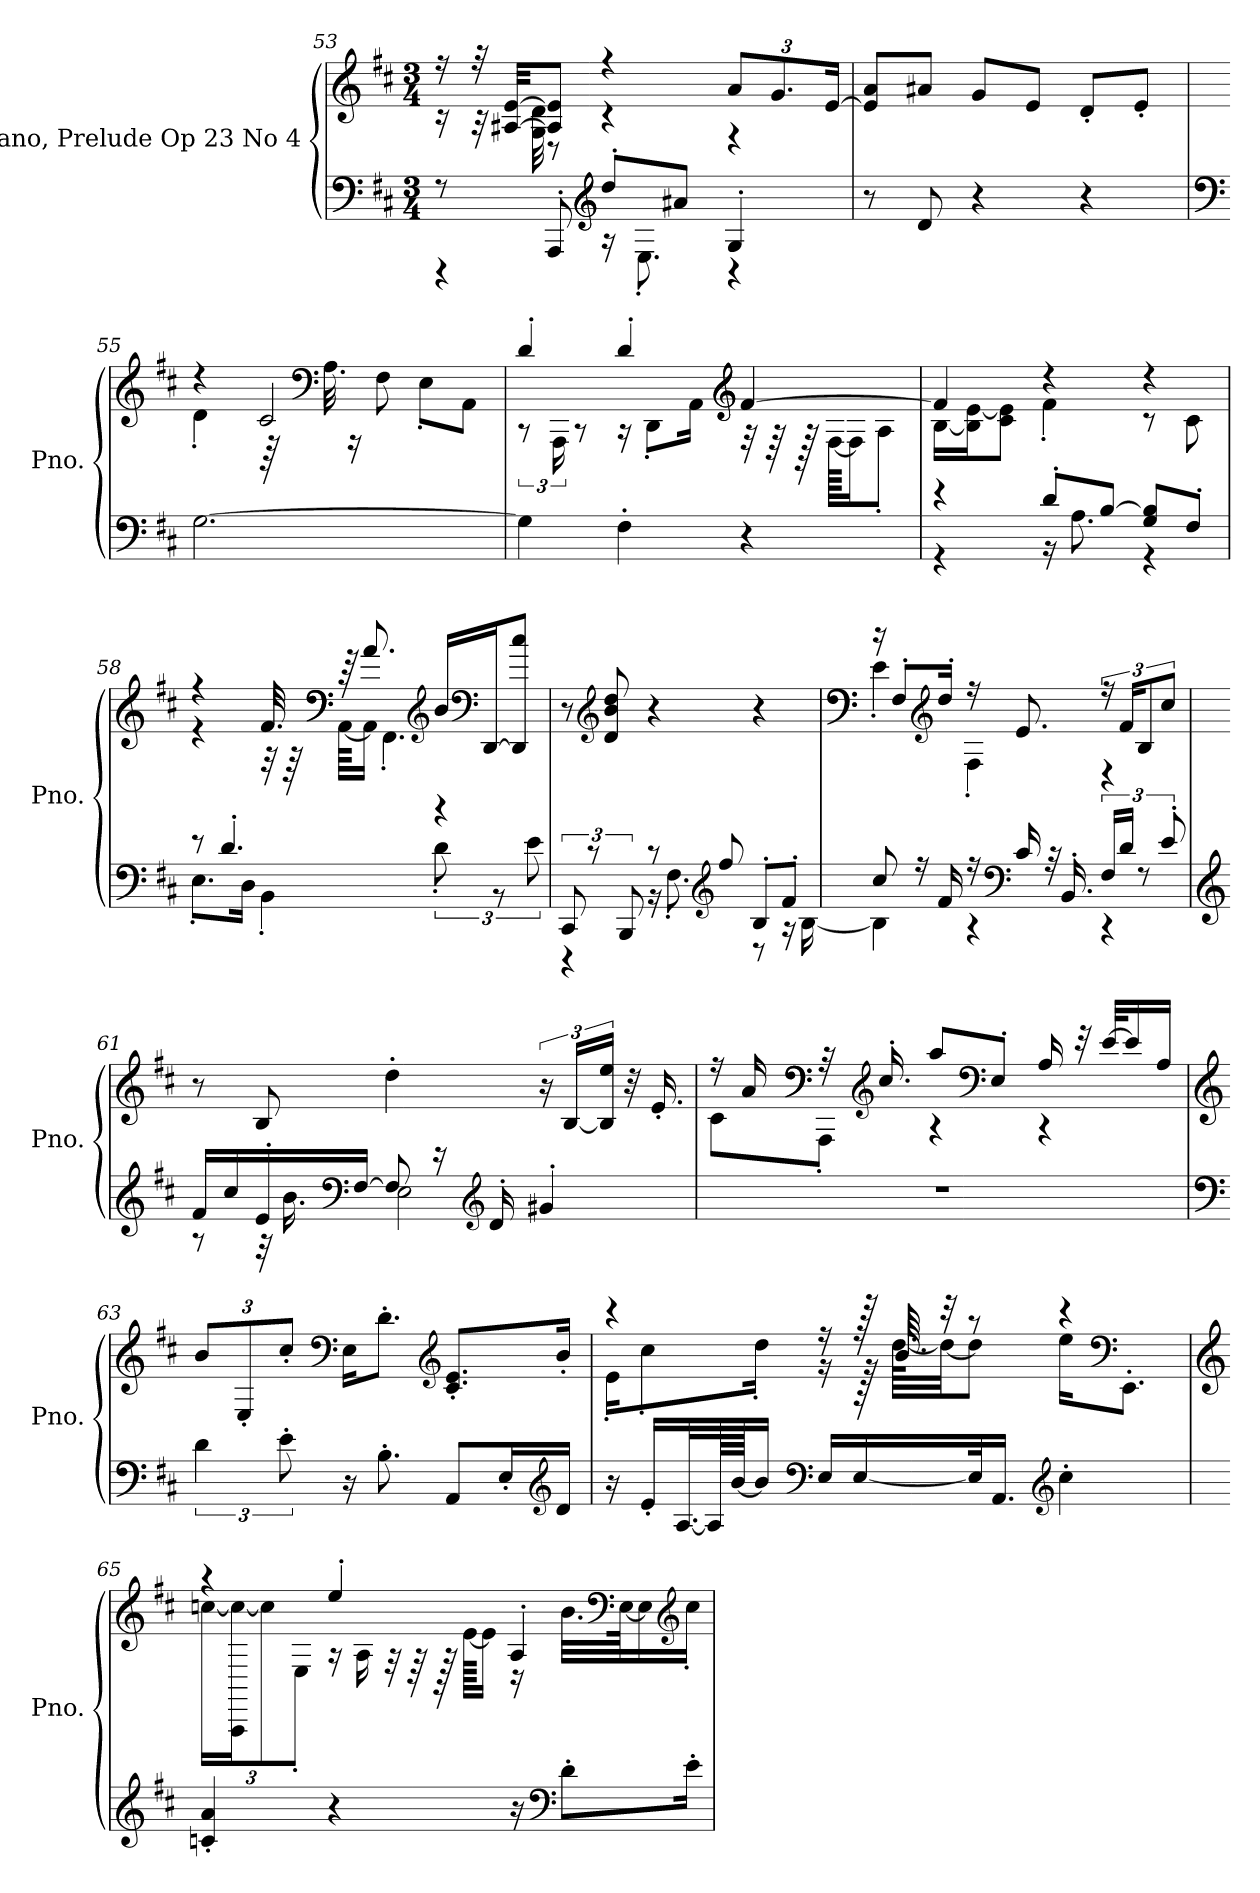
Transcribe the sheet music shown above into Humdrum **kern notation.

**kern	**kern
*part1	*part1
*staff2	*staff1
*I"Piano, Prelude Op 23 No 4	*
*I'Pno.	*
*clefF4	*clefG2
*k[f#c#]	*k[f#c#]
*M3/4	*M3/4
=53	=53
*^	*^
8r	4r	16r	16r
.	.	32r	32r
.	.	[32A#X/ [32e/KKL	32G\ 32d\
8AAA'/	.	8A#/] 8e/]J	8r
*clefG2	*	*	*
8dd'/L	16r	4r	4r
.	8.E'\	.	.
8a#X/J	.	.	.
*	*	*Xbrackettup	*
4G'/	4r	12a/L	4r
.	.	12.g/	.
.	.	[24e/Jk	.
*v	*v	*	*
*	*v	*v
=54	=54
8r	8e/] 8a/L
8d/	8a#X/J
4r	8g/L
.	8e/J
4r	8d'/L
.	8e'/J
!!LO:LB:g=z
=55	=55
*clefF4	*
*	*^
[2.G\	4r	4d'\
.	2c#/	64r
*	*clefF4	*
.	.	32.A\
.	.	16r
.	.	8F#\
.	.	8E'\L
.	.	8AA\J
=56	=56	=56
*	*	*brackettup
4G\]	4d'/	12r
.	.	24AAA\
.	.	8r
4F#'\	4d'/	16r
.	.	8DD'\L
.	.	16AA\Jk
*	*clefG2	*
4r	[4f#/	32r
.	.	64r
.	.	128r
.	.	[128F#\KKKLL
.	.	16F#\J]
.	.	8A'\J
=57	=57	=57
*^	*	*
4r	4r	4f#/]	[16B\LL
.	.	.	16B\] [16e\J
.	.	.	8c#\ 8e\]J
8d'/L	16r	4r	4f#'\
.	8.A\	.	.
[8B/J	.	.	.
8G/ 8B/]L	4r	4r	8r
8F#'/J	.	.	8c#\
!!LO:LB:g=z	!!
=58	=58	=58	=58
8r	8.E'\L	4r	4r
4.d'/	.	.	.
.	16D\Jk	.	.
.	4BB'\	32.f#/	32r
.	.	.	64r
*	*	*clefF4	*
.	.	64r	[64AA\KKLL
.	.	8.a/	16AA\JJ]
.	.	.	4.FF#'\
*	*	*clefG2	*
4r	12d'\	16b/LL	.
*	*	*clefF4	*
.	.	[16DD/J	.
.	12r	.	.
.	.	8DD/] 8cc#/J	.
.	12e\	.	.
*	*	*v	*v
=59	=59	=59
12CC#/	4r	8r
12r	.	.
*	*	*clefG2
.	.	8d/ 8b/ 8dd/
12BBB/	.	.
8r	16r	4r
.	8.F#'\	.
*clefG2	*	*
8ff#/	.	.
8B'/L	8r	4r
8f#'/J	16r	.
.	[16B\	.
!!LO:LB:g=z
=60	=60	=60
*	*	*clefF4
*	*	*^
8cc#/	4B\]	16r	4e'\
.	.	8F#'/L	.
16r	.	.	.
*	*	*clefG2	*
16f#/	.	16dd'/Jk	.
16r	4r	16r	4F#'\
*clefF4	*	*	*
16c#/	.	8.e/	.
32r	.	.	.
16.BB'/	.	.	.
24F#/LL	4r	24r	4r
24d/JJ	.	24f#/KL	.
12r	.	12B/	.
12e'/	.	12cc#/J	.
*	*	*v	*v
=61	=61	=61
*clefG2	*	*
16f#/LL	8r	8r
16cc#/	.	.
16e'/	32r	8B/
.	16.b\	.
*clefF4	*	*
[16F#/JJ	.	.
8F#/]	2E\	4dd'\
16r	.	.
*clefG2	*	*
16d'/	.	.
4g#X'/	.	24r
.	.	[24B/LL
.	.	24B/] 24ee/JJ
.	.	32r
.	.	16.e'/
*v	*v	*
!!LO:PB:g=z
=62	=62
*	*^
2.r	16r	8c#\L
.	16a/	.
*	*clefF4	*
.	32r	8AAA'\J
*	*clefG2	*
.	16.cc#'/	.
.	8aa/L	4r
*	*clefF4	*
.	8E'/J	.
.	16A/	4r
.	32r	.
.	[32e/KLL	.
.	16e/]	.
.	16A/JJ	.
*	*v	*v
=63	=63
*clefF4	*clefG2
*	*Xbrackettup
6d\	12b/L
.	12E'/
12e'\	12cc#'/J
*	*clefF4
16r	16E\KL
8.B'\	8.d'\J
*	*clefG2
8AA/L	8.c#/' 8.e/'L
16E'/L	.
*clefG2	*
16d/JJ	16b'/Jk
!!LO:LB:g=z
=64	=64
*	*^
16r	4r	16e'\KL
16e'/LL	.	8cc#'\
[32.A/L	.	.
128A/LL]	.	.
[128b/JJJ	.	.
16b/JJ]	.	16dd'\Jk
*clefF4	*	*
16E/LL	16r	16r
[16E/	128r	128r
.	64.b/	[64.dd\KLLL
.	32r	32dd\JJ_
32E/K]	8r	8dd\J]
16.AA/JJ	.	.
*clefG2	*	*
4cc#'\	4r	16ee\KL
*	*clefF4	*
.	.	8.EE'\J
!!LO:LB:g=z	!!
=65	=65	=65
*	*clefG2	*
4cn/' 4a/'	4r	[24ccn\LL
.	.	24AAA\ 24cc\_J
.	.	12cc\]
.	.	12E'\J
4r	4ee'/	16r
.	.	16A\
.	.	32r
.	.	64r
.	.	128r
.	.	[128e\KKKLL
.	.	16e\JJ]
16r	4A'/	16r
*clefF4	*	*
8d'\L	.	32.b\LLL
*	*clefF4	*
.	.	[64E\JK
.	.	16E\]
*	*clefG2	*
16e'\Jk	.	16cc'\JJ
*	*v	*v
=	=
*-	*-
